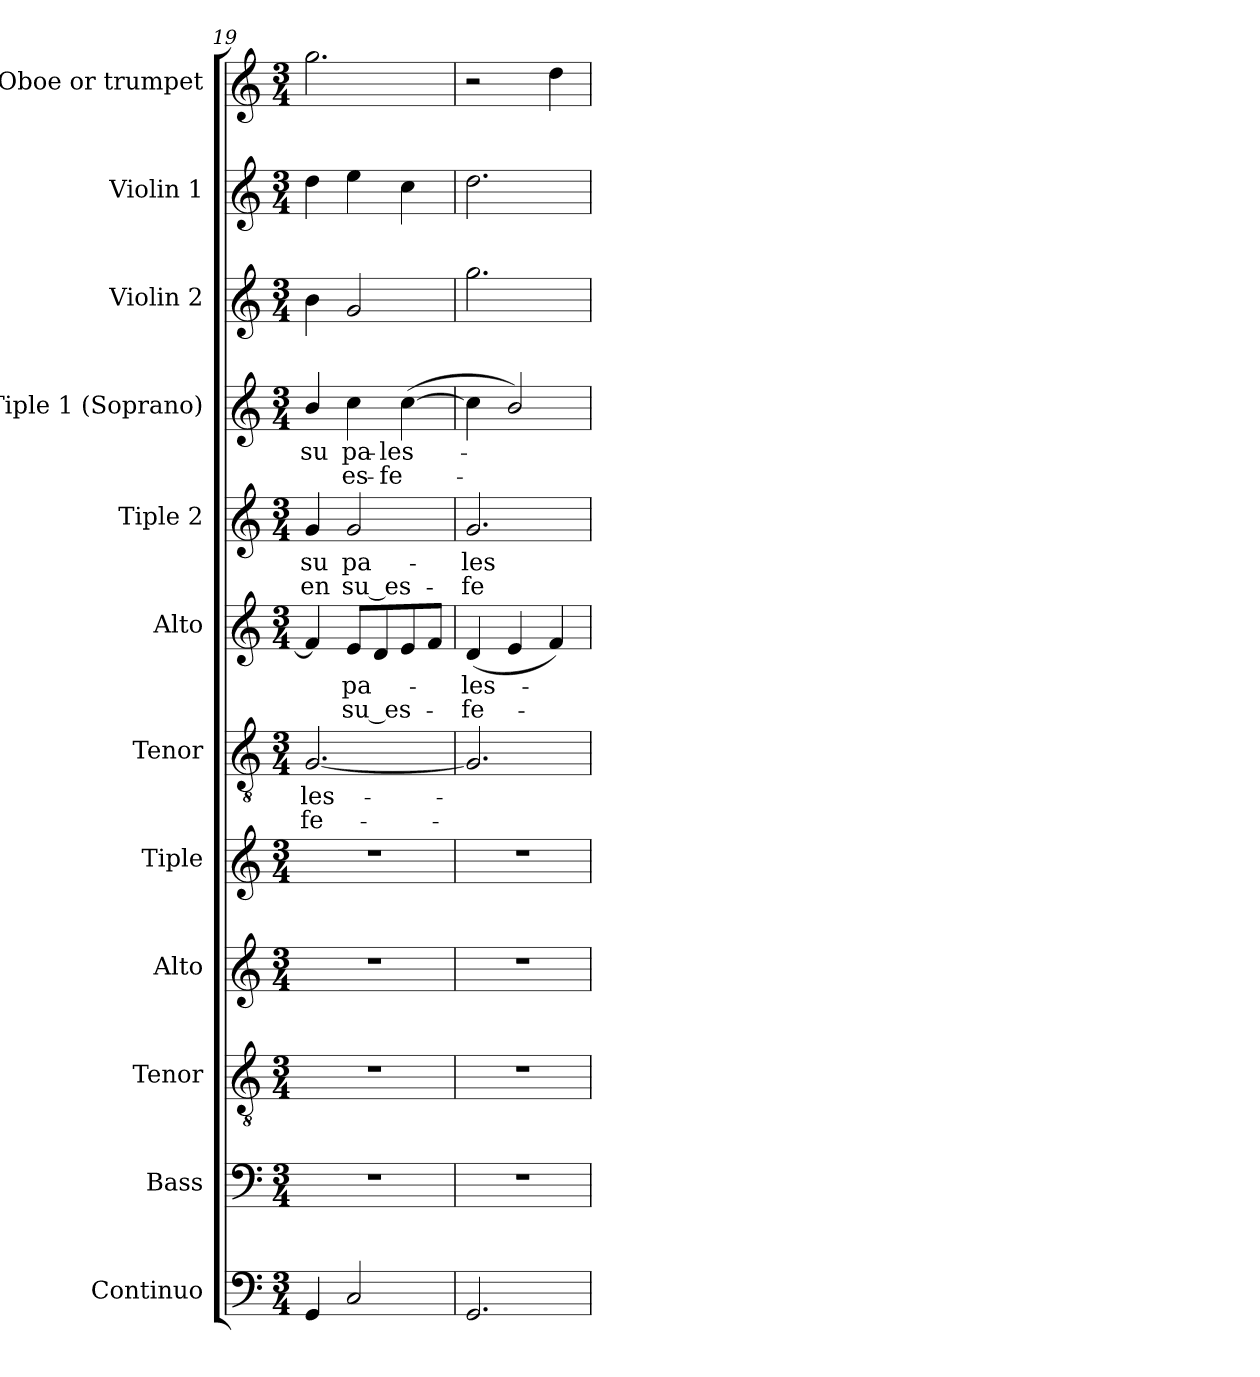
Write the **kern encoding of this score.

**kern	**kern	**kern	**kern	**kern	**kern	**text	**text	**kern	**text	**text	**kern	**text	**text	**kern	**text	**text	**kern	**kern	**kern
*part12	*part11	*part10	*part9	*part8	*part7	*part7	*part7	*part6	*part6	*part6	*part5	*part5	*part5	*part4	*part4	*part4	*part3	*part2	*part1
*staff12	*staff11	*staff10	*staff9	*staff8	*staff7	*staff7	*staff7	*staff6	*staff6	*staff6	*staff5	*staff5	*staff5	*staff4	*staff4	*staff4	*staff3	*staff2	*staff1
*I"Continuo	*I"Bass	*I"Tenor	*I"Alto	*I"Tiple	*I"Tenor	*	*	*I"Alto	*	*	*I"Tiple 2	*	*	*I"Tiple 1 (Soprano)	*	*	*I"Violin 2	*I"Violin 1	*I"Oboe or trumpet
*	*I'B.	*I'T.	*I'A.	*	*I'T.	*	*	*I'A.	*	*	*	*	*	*I'S1.	*	*	*I'Vln. 2	*I'Vln. 1	*I'Ob.
*clefF4	*clefF4	*clefGv2	*clefG2	*clefG2	*clefGv2	*	*	*clefG2	*	*	*clefG2	*	*	*clefG2	*	*	*clefG2	*clefG2	*clefG2
*	*	*ITrd7c12	*	*	*ITrd7c12	*	*	*	*	*	*	*	*	*	*	*	*	*	*
*k[]	*k[]	*k[]	*k[]	*k[]	*k[]	*	*	*k[]	*	*	*k[]	*	*	*k[]	*	*	*k[]	*k[]	*k[]
*C:	*C:	*C:	*C:	*C:	*C:	*	*	*C:	*	*	*C:	*	*	*C:	*	*	*C:	*C:	*C:
*M3/4	*M3/4	*M3/4	*M3/4	*M3/4	*M3/4	*	*	*M3/4	*	*	*M3/4	*	*	*M3/4	*	*	*M3/4	*M3/4	*M3/4
=19	=19	=19	=19	=19	=19	=19	=19	=19	=19	=19	=19	=19	=19	=19	=19	=19	=19	=19	=19
!	!LO:N:vis=1	!LO:N:vis=1	!LO:N:vis=1	!LO:N:vis=1	!	!	!	!	!	!	!	!	!	!	!	!	!	!	!
!	!	!	!	!	!	!LO:LY:b:color=#000000	!LO:LY:b:color=#000000	!	!	!	!	!	!	!	!	!	!	!	!
!	!	!	!	!	!	!	!	!	!	!	!	!LO:LY:b:color=#000000	!LO:LY:b:color=#000000	!	!	!	!	!	!
!	!	!	!	!	!	!	!	!	!	!	!	!	!	!	!LO:LY:b:color=#000000	!	!	!	!
4GGi/	2.r	2.r	2.r	2.r	[2.GGi/	-les-	-fe-	4fi/]	.	.	4gi/	su	en	4bi/	su	.	4bi\	4ddi\	2.ggi\
!	!	!	!	!	!	!	!	!	!LO:LY:b:color=#000000	!LO:LY:b:color=#000000	!	!	!	!	!	!	!	!	!
!	!	!	!	!	!	!	!	!	!	!	!	!LO:LY:b:color=#000000	!LO:LY:b:color=#000000	!	!	!	!	!	!
!	!	!	!	!	!	!	!	!	!	!	!	!	!	!	!LO:LY:b:color=#000000	!LO:LY:b:color=#000000	!	!	!
2Ci/	.	.	.	.	.	.	.	8ei/L	pa-	su_es-	2gi/	pa-	su_es-	4cci\	pa-	es-	2gi/	4eei\	.
.	.	.	.	.	.	.	.	8di/	.	.	.	.	.	.	.	.	.	.	.
!	!	!	!	!	!	!	!	!	!	!	!	!	!	!	!LO:LY:b:color=#000000	!LO:LY:b:color=#000000	!	!	!
.	.	.	.	.	.	.	.	8ei/	.	.	.	.	.	([4cci\	-les-	-fe-	.	4cci\	.
.	.	.	.	.	.	.	.	8fi/J	.	.	.	.	.	.	.	.	.	.	.
=20	=20	=20	=20	=20	=20	=20	=20	=20	=20	=20	=20	=20	=20	=20	=20	=20	=20	=20	=20
!	!LO:N:vis=1	!LO:N:vis=1	!LO:N:vis=1	!LO:N:vis=1	!	!	!	!	!	!	!	!	!	!	!	!	!	!	!
!	!	!	!	!	!	!	!	!	!LO:LY:b:color=#000000	!LO:LY:b:color=#000000	!	!	!	!	!	!	!	!	!
!	!	!	!	!	!	!	!	!	!	!	!	!LO:LY:b:color=#000000	!LO:LY:b:color=#000000	!	!	!	!	!	!
2.GGi/	2.r	2.r	2.r	2.r	2.GGi/]	.	.	(4di/	-les-	-fe-	2.gi/	-les-	-fe-	4cci\]	.	.	2.ggi\	2.ddi\	2r
.	.	.	.	.	.	.	.	4ei/	.	.	.	.	.	2bi/)	.	.	.	.	.
.	.	.	.	.	.	.	.	4fi/)	.	.	.	.	.	.	.	.	.	.	4ddi\
=	=	=	=	=	=	=	=	=	=	=	=	=	=	=	=	=	=	=	=
*-	*-	*-	*-	*-	*-	*-	*-	*-	*-	*-	*-	*-	*-	*-	*-	*-	*-	*-	*-
